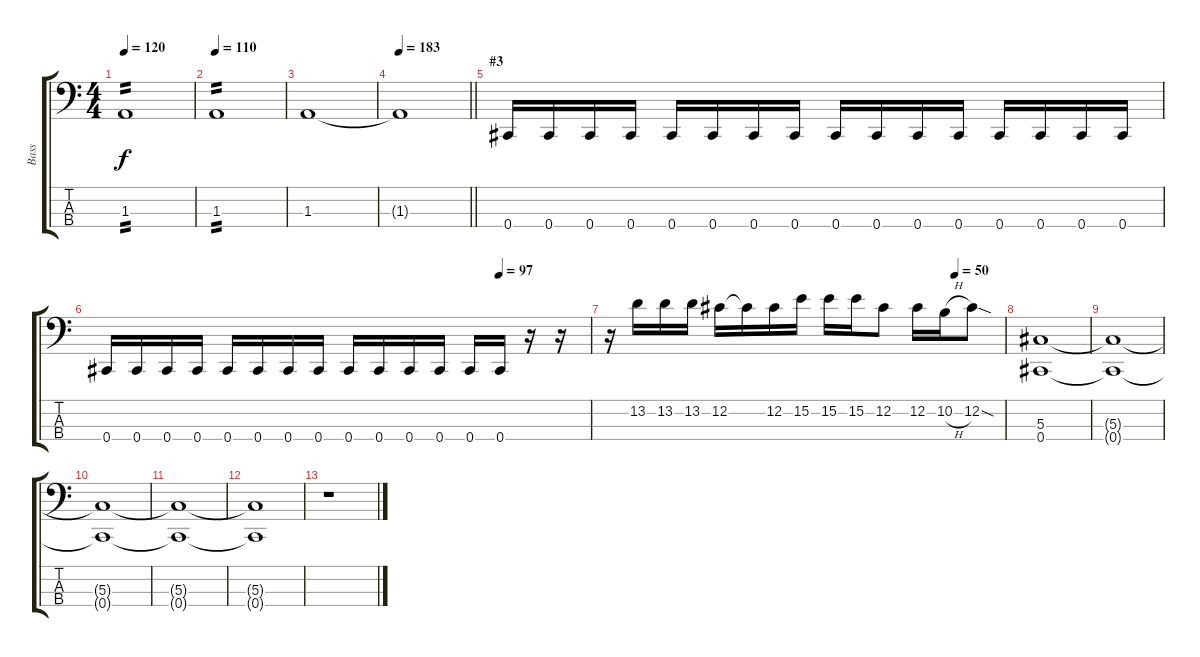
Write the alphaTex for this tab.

\track ("Bass" "Bass") {instrument electricbassfinger}
\staff {score tabs}
\tuning (Gb2 Db2 Ab1 Db1) {hide}
\ts (4 4)
\tempo 120
\clef f4
\ks c
1.3.1{tp 2 dy f} |
\tempo 110
1.3.1{tp 2} |
1.3.1 |
\tempo 183
\barLineRight lightlight
1.3{t}.1 |
\section ("" "#3")
0.4.16 0.4.16 0.4.16 0.4.16 0.4.16 0.4.16 0.4.16 0.4.16 0.4.16 0.4.16 0.4.16 0.4.16 0.4.16 0.4.16 0.4.16 0.4.16 |
\tempo (97 0.8125)
0.4.16 0.4.16 0.4.16 0.4.16 0.4.16 0.4.16 0.4.16 0.4.16 0.4.16 0.4.16 0.4.16 0.4.16 0.4.16 0.4.16 r.16 r.16 |
\tempo (50 0.875)
r.16 13.2.16{instrument electricbassfinger} 13.2.16 13.2.16 12.2.16 12.2{t}.16 12.2.16 15.2.16 15.2.16 15.2.16 12.2.8 12.2.16 10.2{h}.16 12.2{sod}.8 |
(5.3 0.4).1 |
(5.3{t} 0.4{t}).1 |
(5.3{t} 0.4{t}).1 |
(5.3{t} 0.4{t}).1{volume 0} |
(5.3{t} 0.4{t}).1 |
r.1
